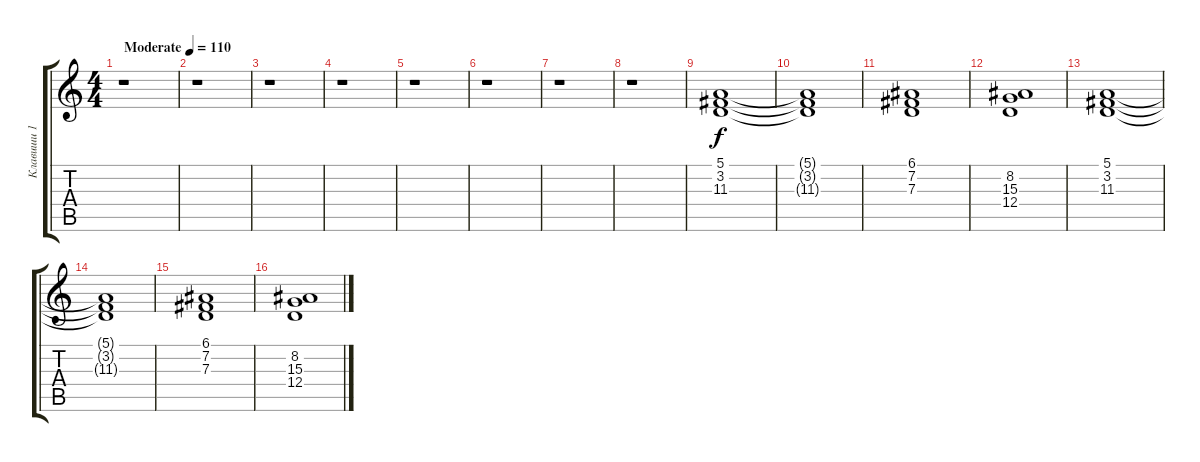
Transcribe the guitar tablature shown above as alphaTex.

\track ("Клавиши 1" "Клавиши 1") {instrument choiraahs}
\staff {score tabs}
\tuning (E4 B3 G3 D3 A2 E2) {hide}
\ts (4 4)
\tempo (110 "Moderate")
\clef g2
\ks c
r.1{dy f instrument choiraahs} |
r.1 |
r.1 |
r.1 |
r.1 |
r.1 |
r.1 |
r.1 |
(5.1 3.2 11.3).1 |
(5.1{t} 3.2{t} 11.3{t}).1 |
(6.1 7.2 7.3).1 |
(8.2 15.3 12.4).1 |
(5.1 3.2 11.3).1 |
(5.1{t} 3.2{t} 11.3{t}).1 |
(6.1 7.2 7.3).1 |
(8.2 15.3 12.4).1
